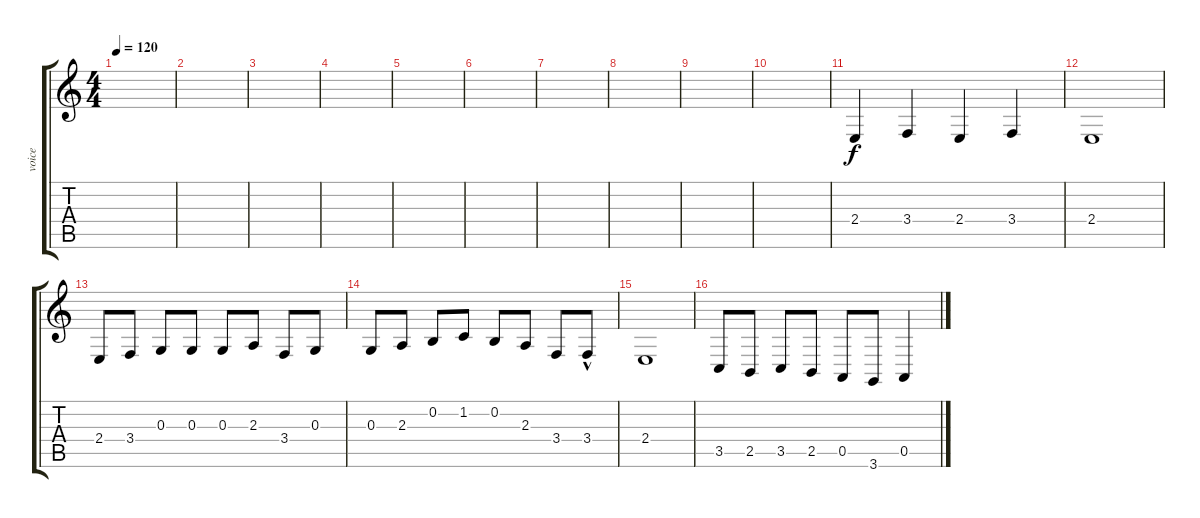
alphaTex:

\track ("voice" "voice") {instrument synthstrings2}
\staff {score tabs}
\tuning (E4 B3 G3 D3 A2 E2) {hide}
\ts (4 4)
\tempo 120
\clef g2
\ks c
|
|
|
|
|
|
|
|
|
|
2.4.4 3.4.4 2.4.4 3.4.4 |
2.4.1 |
2.4.8 3.4.8 0.3.8 0.3.8 0.3.8 2.3.8 3.4.8 0.3.8 |
0.3.8 2.3.8 0.2.8 1.2.8 0.2.8 2.3.8 3.4.8 3.4{hac}.8 |
2.4.1 |
3.5.8 2.5.8 3.5.8 2.5.8 0.5.8 3.6.8 0.5.4
